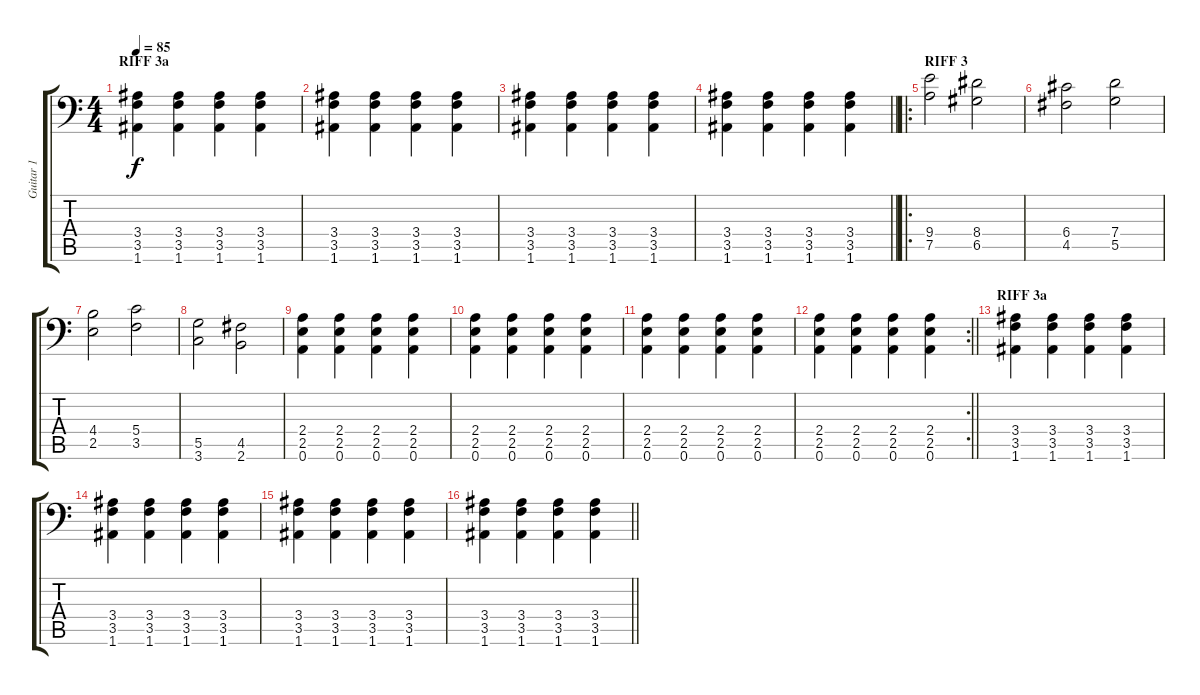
\track ("Guitar 1" "Guitar 1") {instrument distortionguitar}
\staff {score tabs}
\tuning (A3 E3 C3 G2 D2 A1) {hide}
\ts (4 4)
\section ("" "RIFF 3a")
\tempo 85
\clef f4
\ks c
(3.4 3.5 1.6).4{dy f} (3.4 3.5 1.6).4 (3.4 3.5 1.6).4 (3.4 3.5 1.6).4 |
(3.4 3.5 1.6).4 (3.4 3.5 1.6).4 (3.4 3.5 1.6).4 (3.4 3.5 1.6).4 |
(3.4 3.5 1.6).4 (3.4 3.5 1.6).4 (3.4 3.5 1.6).4 (3.4 3.5 1.6).4 |
\barLineRight lightlight
(3.4 3.5 1.6).4 (3.4 3.5 1.6).4 (3.4 3.5 1.6).4 (3.4 3.5 1.6).4 |
\ro
\section ("" "RIFF 3")
(9.4 7.5).2 (8.4 6.5).2 |
(6.4 4.5).2 (7.4 5.5).2 |
(4.4 2.5).2 (5.4 3.5).2 |
(5.5 3.6).2 (4.5 2.6).2 |
(2.4 2.5 0.6).4 (2.4 2.5 0.6).4 (2.4 2.5 0.6).4 (2.4 2.5 0.6).4 |
(2.4 2.5 0.6).4 (2.4 2.5 0.6).4 (2.4 2.5 0.6).4 (2.4 2.5 0.6).4 |
(2.4 2.5 0.6).4 (2.4 2.5 0.6).4 (2.4 2.5 0.6).4 (2.4 2.5 0.6).4 |
\rc 2
\barLineRight lightlight
(2.4 2.5 0.6).4 (2.4 2.5 0.6).4 (2.4 2.5 0.6).4 (2.4 2.5 0.6).4 |
\section ("" "RIFF 3a")
(3.4 3.5 1.6).4 (3.4 3.5 1.6).4 (3.4 3.5 1.6).4 (3.4 3.5 1.6).4 |
(3.4 3.5 1.6).4 (3.4 3.5 1.6).4 (3.4 3.5 1.6).4 (3.4 3.5 1.6).4 |
(3.4 3.5 1.6).4 (3.4 3.5 1.6).4 (3.4 3.5 1.6).4 (3.4 3.5 1.6).4 |
\barLineRight lightlight
(3.4 3.5 1.6).4 (3.4 3.5 1.6).4 (3.4 3.5 1.6).4 (3.4 3.5 1.6).4
